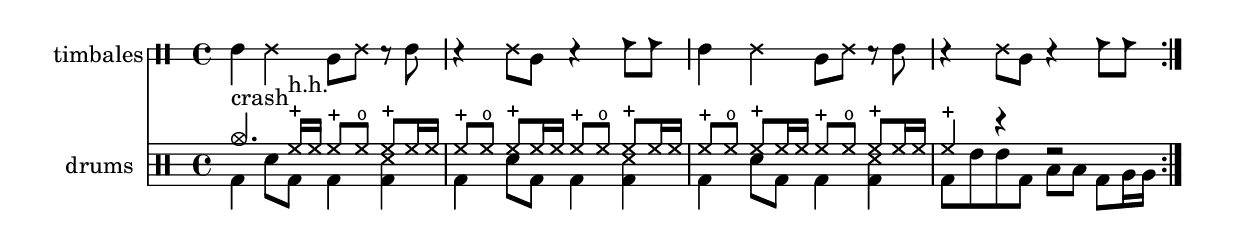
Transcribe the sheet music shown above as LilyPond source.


\header {
   texidoc = "In drum notation, there is a special clef symbol, drums are
   placed to their own staff positions and have note heads according to the 
   drum, an extra symbol may be attached to the drum, and the number of lines 
   may be restricted."
}


\version "2.9.16"

drh = \drummode { cymc4.^"crash" hhc16^"h.h." hh \repeat "unfold" 5 {hhc8 hho hhc8 hh16 hh} hhc4 r4 r2 }
drl = \drummode {\repeat "unfold" 3 {bd4 sn8 bd bd4 << bd ss >> } bd8 tommh tommh bd toml toml bd tomfh16 tomfh }
timb = \drummode { \repeat "unfold" 2 {timh4 ssh timl8 ssh r timh r4 ssh8 timl r4 cb8 cb} }

\score {
  \repeat "volta" 2 {
    <<
      \new DrumStaff \with {
	drumStyleTable = #timbales-style
	\override StaffSymbol #'line-count = #2
	\override BarLine #'bar-size = #2
      } <<
	\set Staff.instrumentName = "timbales"
	\timb
      >>
      \new DrumStaff <<
	\set Staff.instrumentName = "drums"
	\new DrumVoice {\stemUp \drh }
	\new DrumVoice {\stemDown \drl }
      >>
    >>
  }
  \layout {}

  %% broken:
  
  \midi {
    \context {
      \Score
      tempoWholesPerMinute = #(ly:make-moment 120 4)
      }
    }


}


